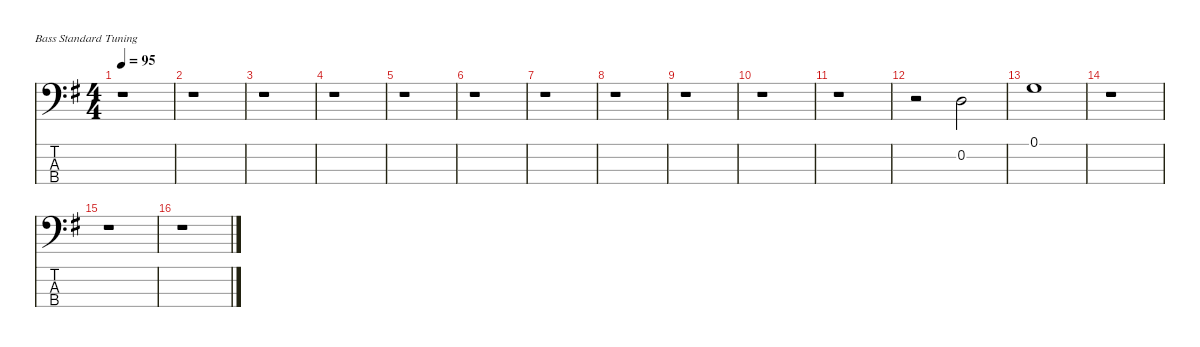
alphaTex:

\defaultSystemsLayout 4
\hideDynamics
\bracketExtendMode nobrackets
\singleTrackTrackNamePolicy hidden
\multiTrackTrackNamePolicy hidden
\otherSystemsTrackNameOrientation horizontal
\track ("John Paul Jones (Baixo)" "el.bs.") {instrument electricbassfinger}
\staff {score tabs}
\tuning (G2 D2 A1 E1)
\ts (4 4)
\beaming (8 2 2 2 2)
\tempo 95
\clef f4
\ks g
r.1{dy f instrument electricbassfinger beam Down} |
r.1{beam Down} |
r.1{beam Down} |
r.1{beam Down} |
r.1{beam Down} |
r.1{beam Down} |
r.1{beam Down} |
r.1{beam Down} |
r.1{beam Down} |
r.1{beam Down} |
r.1{beam Down} |
r.2{beam Down} 0.2{acc forcenatural}.2{beam Down} |
0.1{acc forcenatural}.1{beam Down} |
r.1{beam Down} |
r.1{beam Down} |
r.1{beam Down}
